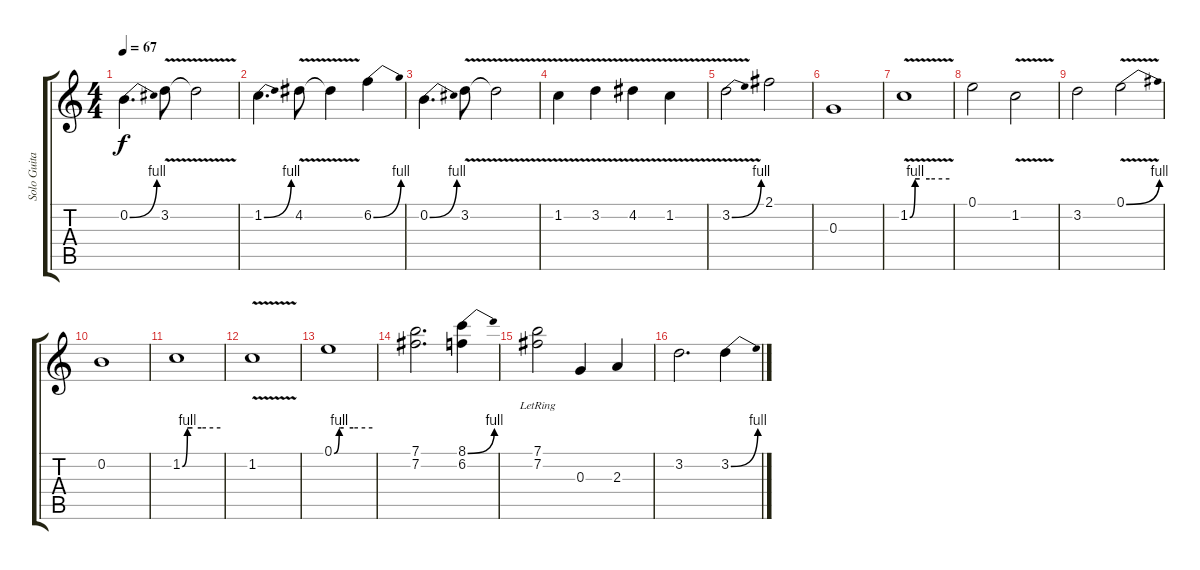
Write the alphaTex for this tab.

\track ("Solo Guitar" "Solo Guita") {instrument overdrivenguitar}
\staff {score tabs}
\tuning (E4 B3 G3 D3 A2 E2) {hide}
\ts (4 4)
\tempo 67
\clef g2
\ks c
0.2{be (bend 0 0 60 4)}.4{d dy f} 3.2{v}.8 3.2{t}.2 |
1.2{be (bend 0 0 60 4)}.4{d} 4.2{v}.8 4.2{t}.4 6.2{be (bend 0 0 60 4)}.4 |
0.2{be (bend 0 0 60 4)}.4{d} 3.2{v}.8 3.2{t}.2 |
1.2{v}.4 3.2{v}.4 4.2{v}.4 1.2{v}.4 |
3.2{be (bend 0 0 60 4) v}.2 2.1.2 |
0.3.1 |
1.2{be (custom 0 0 8 4 15 4 30 4 60 4) v}.1 |
0.1.2 1.2{v}.2 |
3.2.2 0.1{be (bend 0 0 60 4) v}.2 |
0.2.1 |
1.2{be (custom 0 0 8 4 16 4 30 4 60 4)}.1 |
1.2{v}.1 |
0.1{be (custom 0 0 8 4 10 4 15 4 30 4 60 4)}.1 |
(7.1 7.2).2{d} (8.1{be (bend 0 0 60 4)} 6.2).4 |
(7.1{lr} 7.2{lr}).2 0.3.4 2.3.4 |
3.2.2{d} 3.2{be (bend 0 0 60 4)}.4
